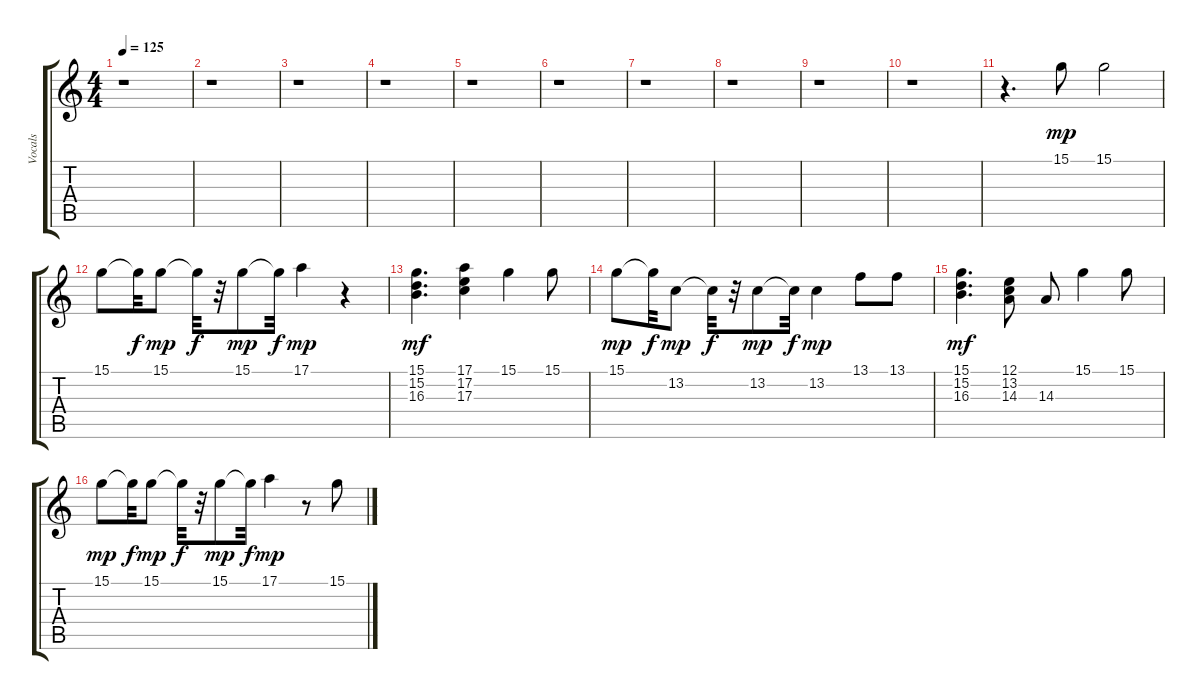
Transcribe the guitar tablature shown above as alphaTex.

\track ("Vocals" "Vocals") {instrument flute}
\staff {score tabs}
\tuning (E4 B3 G3 D3 A2 E2) {hide}
\ts (4 4)
\tempo 125
\clef g2
\ks c
r.1{dy f} |
r.1 |
r.1 |
r.1 |
r.1 |
r.1 |
r.1 |
r.1 |
r.1 |
r.1 |
r.4{d} 15.1.8{dy mp} 15.1.2 |
15.1.8 15.1{t}.32{dy f} 15.1.8{dy mp} 15.1{t}.32{dy f} r.32 15.1.8{dy mp} 15.1{t}.32{dy f} 17.1.4{dy mp} r.4 |
(15.1 15.2 16.3).4{d dy mf} (17.1 17.2 17.3).4 15.1.4 15.1.8 |
15.1.8{dy mp} 15.1{t}.32{dy f} 13.2.8{dy mp} 13.2{t}.32{dy f} r.32 13.2.8{dy mp} 13.2{t}.32{dy f} 13.2.4{dy mp} 13.1.8 13.1.8 |
(15.1 15.2 16.3).4{d dy mf} (12.1 13.2 14.3).8 14.3.8 15.1.4 15.1.8 |
15.1.8{dy mp} 15.1{t}.32{dy f} 15.1.8{dy mp} 15.1{t}.32{dy f} r.32 15.1.8{dy mp} 15.1{t}.32{dy f} 17.1.4{dy mp} r.8 15.1.8
